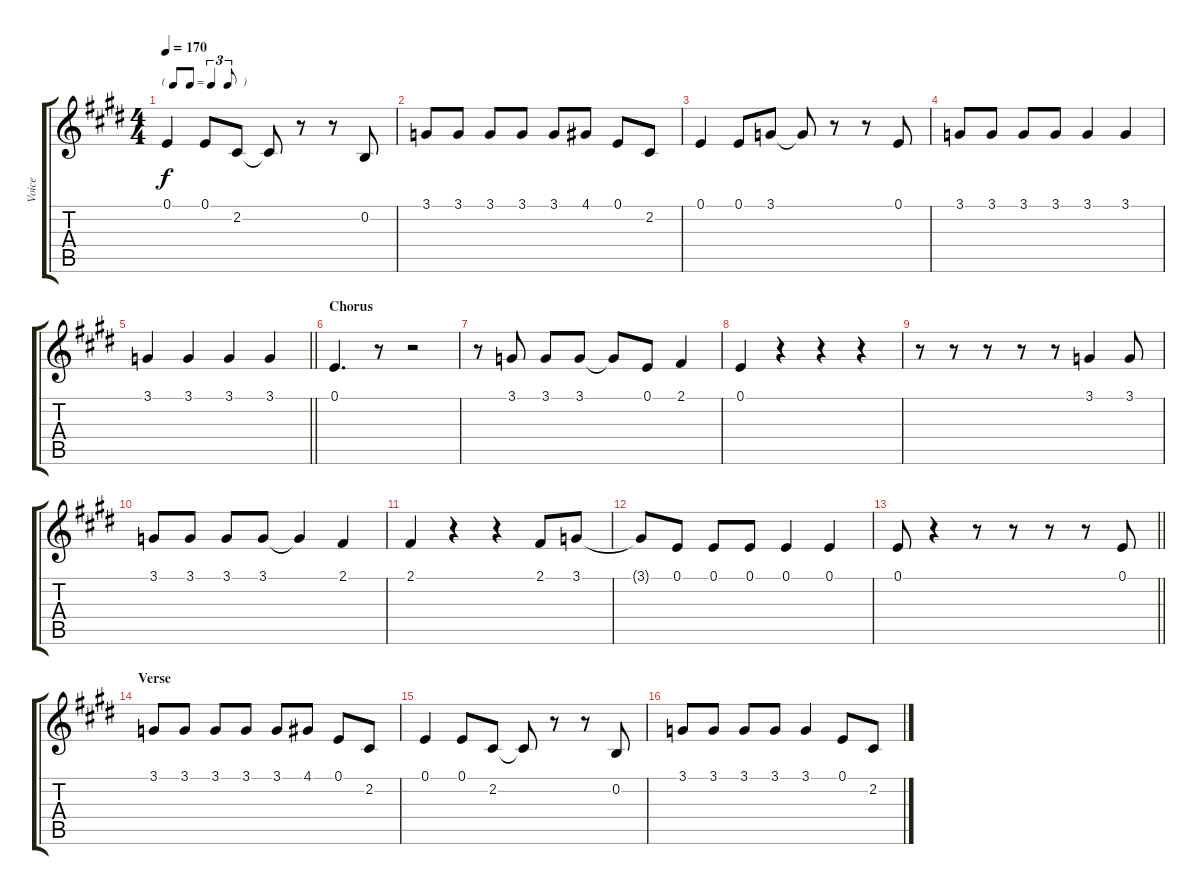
\track ("Voice" "Voice") {solo instrument bassoon}
\staff {score tabs}
\tuning (E4 B3 G3 D3 A2 E2) {hide}
\ts (4 4)
\tf triplet8th
\tempo 170
\clef g2
\ks e
0.1.4{dy f} 0.1.8 2.2.8 2.2{t}.8 r.8 r.8 0.2.8 |
3.1.8 3.1.8 3.1.8 3.1.8 3.1.8 4.1.8 0.1.8 2.2.8 |
0.1.4 0.1.8 3.1.8 3.1{t}.8 r.8 r.8 0.1.8 |
3.1.8 3.1.8 3.1.8 3.1.8 3.1.4 3.1.4 |
\barLineRight lightlight
3.1.4 3.1.4 3.1.4 3.1.4 |
\section ("" "Chorus")
0.1.4{d} r.8 r.2 |
r.8 3.1.8 3.1.8 3.1.8 3.1{t}.8 0.1.8 2.1.4 |
0.1.4 r.4 r.4 r.4 |
r.8 r.8 r.8 r.8 r.8 3.1.4 3.1.8 |
3.1.8 3.1.8 3.1.8 3.1.8 3.1{t}.4 2.1.4 |
2.1.4 r.4 r.4 2.1.8 3.1.8 |
3.1{t}.8 0.1.8 0.1.8 0.1.8 0.1.4 0.1.4 |
\barLineRight lightlight
0.1.8 r.4 r.8 r.8 r.8 r.8 0.1.8 |
\section ("" "Verse")
3.1.8 3.1.8 3.1.8 3.1.8 3.1.8 4.1.8 0.1.8 2.2.8 |
0.1.4 0.1.8 2.2.8 2.2{t}.8 r.8 r.8 0.2.8 |
3.1.8 3.1.8 3.1.8 3.1.8 3.1.4 0.1.8 2.2.8
